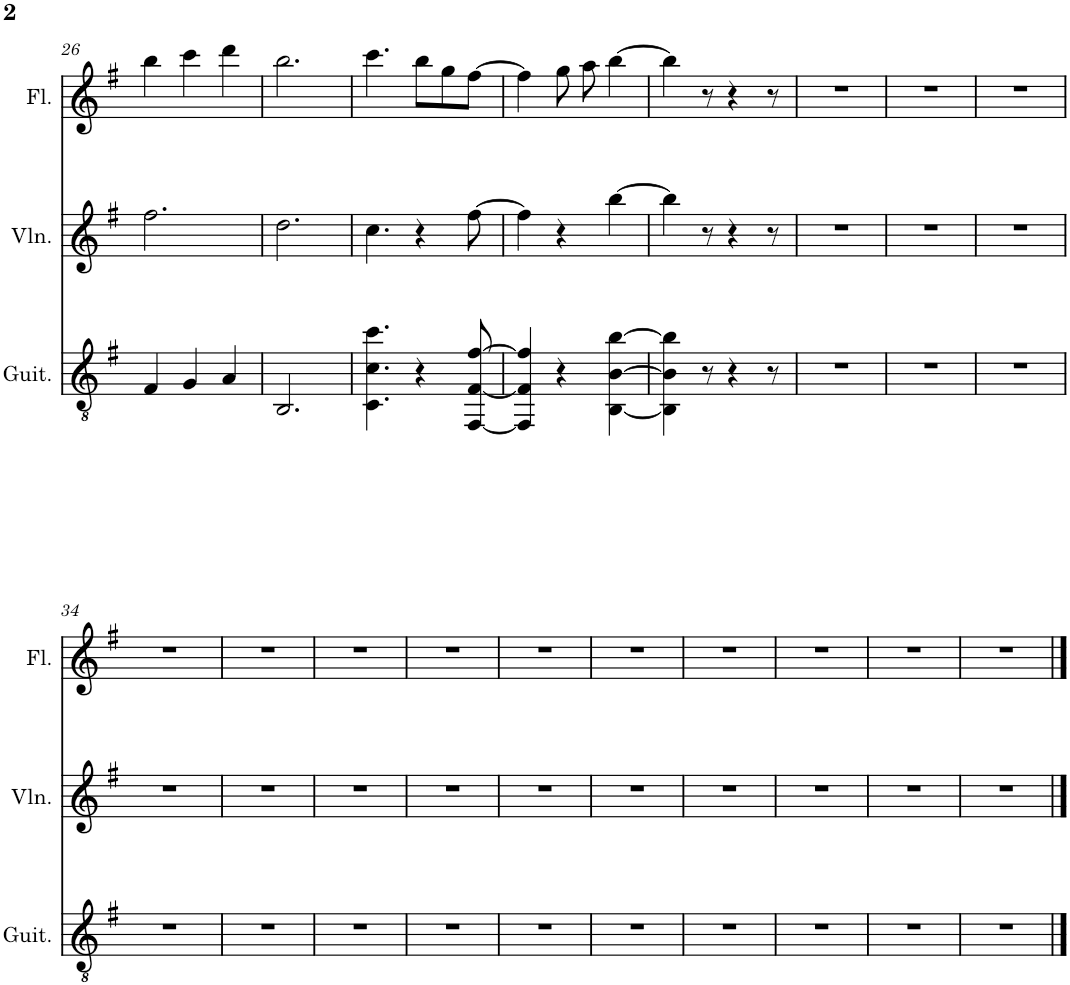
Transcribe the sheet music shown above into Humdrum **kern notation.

**kern	**kern	**kern
*part3	*part2	*part1
*staff3	*staff2	*staff1
*I"Classical Guitar	*I"Violin	*I"Flute
*I'Guit.	*I'Vln.	*I'Fl.
!!LO:PB:g=z
*clefGv2	*clefG2	*clefG2
*k[f#]	*k[f#]	*k[f#]
*M6/8	*M6/8	*M6/8
=26	=26	=26
4F#/	2.ff#\	4bb\
4G/	.	4ccc\
4A/	.	4ddd\
=27	=27	=27
2.BB/	2.dd\	2.bb\
=28	=28	=28
4.C\ 4.c\ 4.cc\	4.cc\	4.ccc\
4r	4r	8bb\L
.	.	8gg\
[8FF#/ [8F#/ [8f#/	[8ff#\	[8ff#\J
=29	=29	=29
4FF#/] 4F#/] 4f#/]	4ff#\]	4ff#\]
4r	4r	8gg\
.	.	8aa\
[4BB\ [4B\ [4b\	[4bb\	[4bb\
=30	=30	=30
4BB\] 4B\] 4b\]	4bb\]	4bb\]
8r	8r	8r
4r	4r	4r
8r	8r	8r
=31	=31	=31
2.r	2.r	2.r
=32	=32	=32
2.r	2.r	2.r
=33	=33	=33
2.r	2.r	2.r
!!LO:LB:g=z
=34	=34	=34
2.r	2.r	2.r
=35	=35	=35
2.r	2.r	2.r
=36	=36	=36
2.r	2.r	2.r
=37	=37	=37
2.r	2.r	2.r
=38	=38	=38
2.r	2.r	2.r
=39	=39	=39
2.r	2.r	2.r
=40	=40	=40
2.r	2.r	2.r
=41	=41	=41
2.r	2.r	2.r
=42	=42	=42
2.r	2.r	2.r
=43	=43	=43
2.r	2.r	2.r
==	==	==
*-	*-	*-
